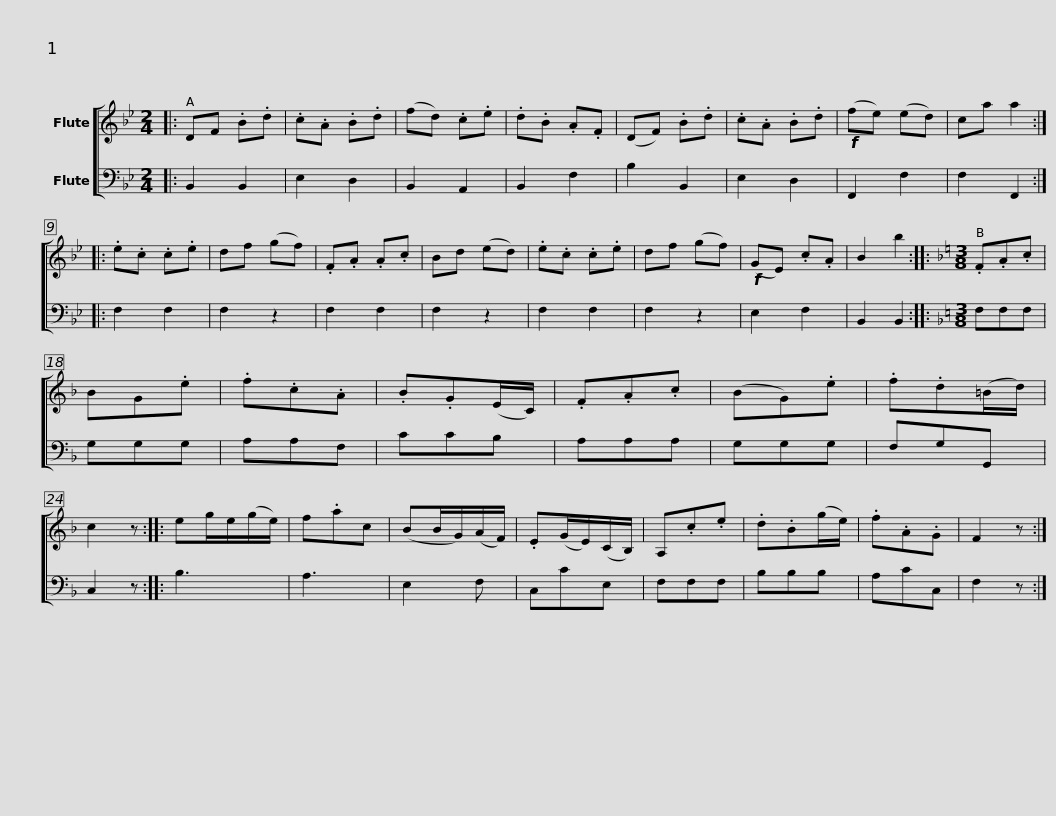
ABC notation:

X:1
%%score [ 1 2 ]
L:1/8
M:2/4
I:linebreak $
K:Bb
V:1 treble
V:2 bass
V:1
|: DF .B.d | .c.A .B.d | (fd) .c.e | .d.B .A.F | (DF) .B.d | %5
 .c.A .B.d |!f! (fe) (ed) | ca a2 :: .e.c .c.e |$ df (gf) | %10
 .F.A .A.c | Bd (ed) | .e.c .c.e | df (gf) |!f! (GE) .c.A | %15
 B2 b2 ::[K:F][M:3/8] .F.A.c | BG.e |$ .f.c.A | .B.G(E/C/) | %20
 .F.A.c | (BG).e | .f.d(=B/d/) | c2 z :: eg/e/(g/e/) | %25
 f.ac | (BB/G/)(A/F/) |$ .E(G/E/)(C/B,/) | A,.c.e | .d.B(g/e/) | %30
 .f.A.G | F2 z :| %32
V:2
|: B,,2 B,,2 | E,2 D,2 | B,,2 A,,2 | B,,2 F,2 | B,2 B,,2 | %5
 E,2 D,2 | F,,2 F,2 | F,2 F,,2 :: F,2 F,2 |$ F,2 z2 | %10
 F,2 F,2 | F,2 z2 | F,2 F,2 | F,2 z2 | E,2 F,2 | %15
 B,,2 B,,2 ::[K:F][M:3/8] F,F,F, | G,G,G, |$ A,A,F, | CCB, | %20
 A,A,A, | G,G,G, | F,G,G,, | C,2 z :: B,3 | %25
 A,3 | E,2 F, |$ C,CE, | F,F,F, | B,B,B, | %30
 A,CC, | F,2 z :| %32
